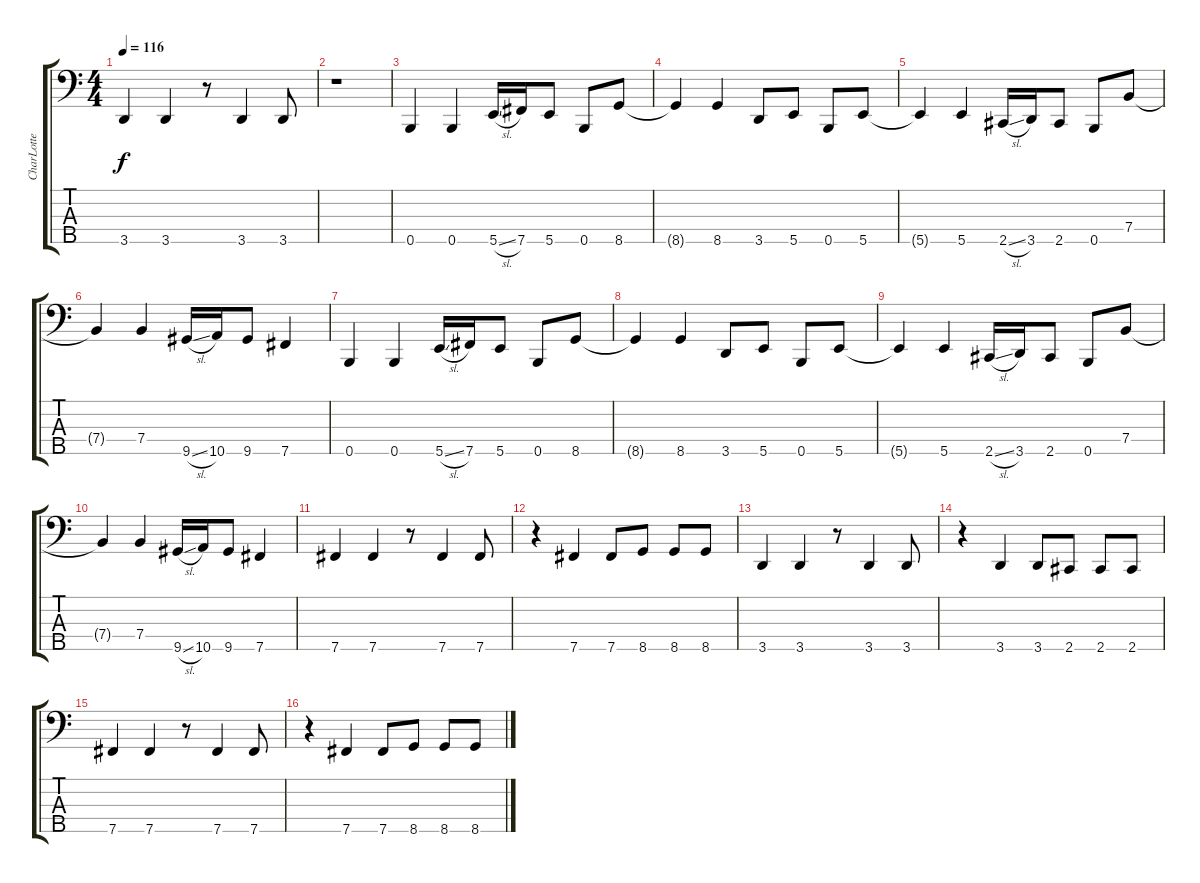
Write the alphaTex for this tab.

\track ("CharLotte" "CharLotte") {instrument electricbassfinger}
\staff {score tabs}
\tuning (G2 D2 A1 E1 B0) {hide}
\ts (4 4)
\tempo 116
\clef f4
\ks c
3.5.4{dy f} 3.5.4 r.8 3.5.4 3.5.8 |
r.1 |
0.5.4 0.5.4 5.5{sl}.16 7.5.16 5.5.8 0.5.8 8.5.8 |
8.5{t}.4 8.5.4 3.5.8 5.5.8 0.5.8 5.5.8 |
5.5{t}.4 5.5.4 2.5{sl}.16 3.5.16 2.5.8 0.5.8 7.4.8 |
7.4{t}.4 7.4.4 9.5{sl}.16 10.5.16 9.5.8 7.5.4 |
0.5.4 0.5.4 5.5{sl}.16 7.5.16 5.5.8 0.5.8 8.5.8 |
8.5{t}.4 8.5.4 3.5.8 5.5.8 0.5.8 5.5.8 |
5.5{t}.4 5.5.4 2.5{sl}.16 3.5.16 2.5.8 0.5.8 7.4.8 |
7.4{t}.4 7.4.4 9.5{sl}.16 10.5.16 9.5.8 7.5.4 |
7.5.4 7.5.4 r.8 7.5.4 7.5.8 |
r.4 7.5.4 7.5.8 8.5.8 8.5.8 8.5.8 |
3.5.4 3.5.4 r.8 3.5.4 3.5.8 |
r.4 3.5.4 3.5.8 2.5.8 2.5.8 2.5.8 |
7.5.4 7.5.4 r.8 7.5.4 7.5.8 |
r.4 7.5.4 7.5.8 8.5.8 8.5.8 8.5.8
